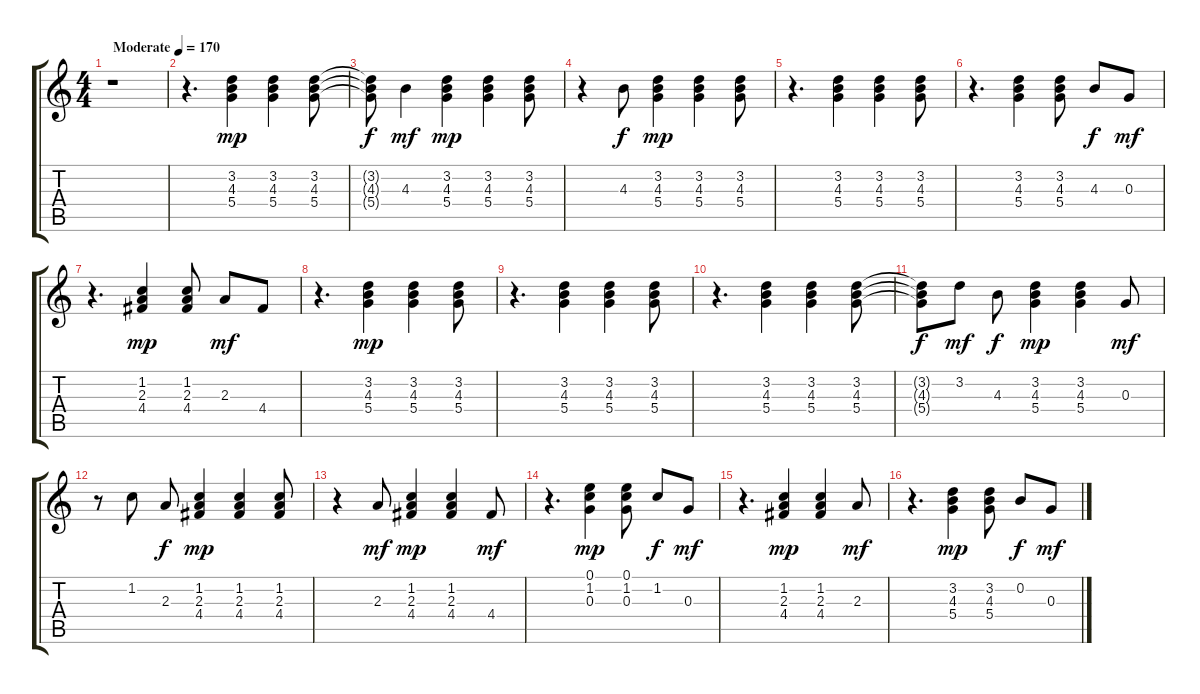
\track "" {instrument acousticguitarsteel}
\staff {score tabs}
\tuning (E4 B3 G3 D3 A2 E2) {hide}
\ts (4 4)
\tempo (170 "Moderate")
\clef g2
\ks c
r.1{dy mp instrument acousticguitarsteel} |
r.4{d} (3.2 4.3 5.4).4 (3.2 4.3 5.4).4 (3.2 4.3 5.4).8 |
(3.2{t} 4.3{t} 5.4{t}).8{dy f} 4.3.4{dy mf} (3.2 4.3 5.4).4{dy mp} (3.2 4.3 5.4).4 (3.2 4.3 5.4).8 |
r.4 4.3.8{dy f} (3.2 4.3 5.4).4{dy mp} (3.2 4.3 5.4).4 (3.2 4.3 5.4).8 |
r.4{d} (3.2 4.3 5.4).4 (3.2 4.3 5.4).4 (3.2 4.3 5.4).8 |
r.4{d} (3.2 4.3 5.4).4 (3.2 4.3 5.4).8 4.3.8{dy f} 0.3.8{dy mf} |
r.4{d} (1.2 2.3 4.4).4{dy mp} (1.2 2.3 4.4).8 2.3.8{dy mf} 4.4.8 |
r.4{d} (3.2 4.3 5.4).4{dy mp} (3.2 4.3 5.4).4 (3.2 4.3 5.4).8 |
r.4{d} (3.2 4.3 5.4).4 (3.2 4.3 5.4).4 (3.2 4.3 5.4).8 |
r.4{d} (3.2 4.3 5.4).4 (3.2 4.3 5.4).4 (3.2 4.3 5.4).8 |
(3.2{t} 4.3{t} 5.4{t}).8{dy f} 3.2.8{dy mf} 4.3.8{dy f} (3.2 4.3 5.4).4{dy mp} (3.2 4.3 5.4).4 0.3.8{dy mf} |
r.8 1.2.8 2.3.8{dy f} (1.2 2.3 4.4).4{dy mp} (1.2 2.3 4.4).4 (1.2 2.3 4.4).8 |
r.4 2.3.8{dy mf} (1.2 2.3 4.4).4{dy mp} (1.2 2.3 4.4).4 4.4.8{dy mf} |
r.4{d} (0.1 1.2 0.3).4{dy mp} (0.1 1.2 0.3).8 1.2.8{dy f} 0.3.8{dy mf} |
r.4{d} (1.2 2.3 4.4).4{dy mp} (1.2 2.3 4.4).4 2.3.8{dy mf} |
r.4{d} (3.2 4.3 5.4).4{dy mp} (3.2 4.3 5.4).8 0.2.8{dy f} 0.3.8{dy mf}
